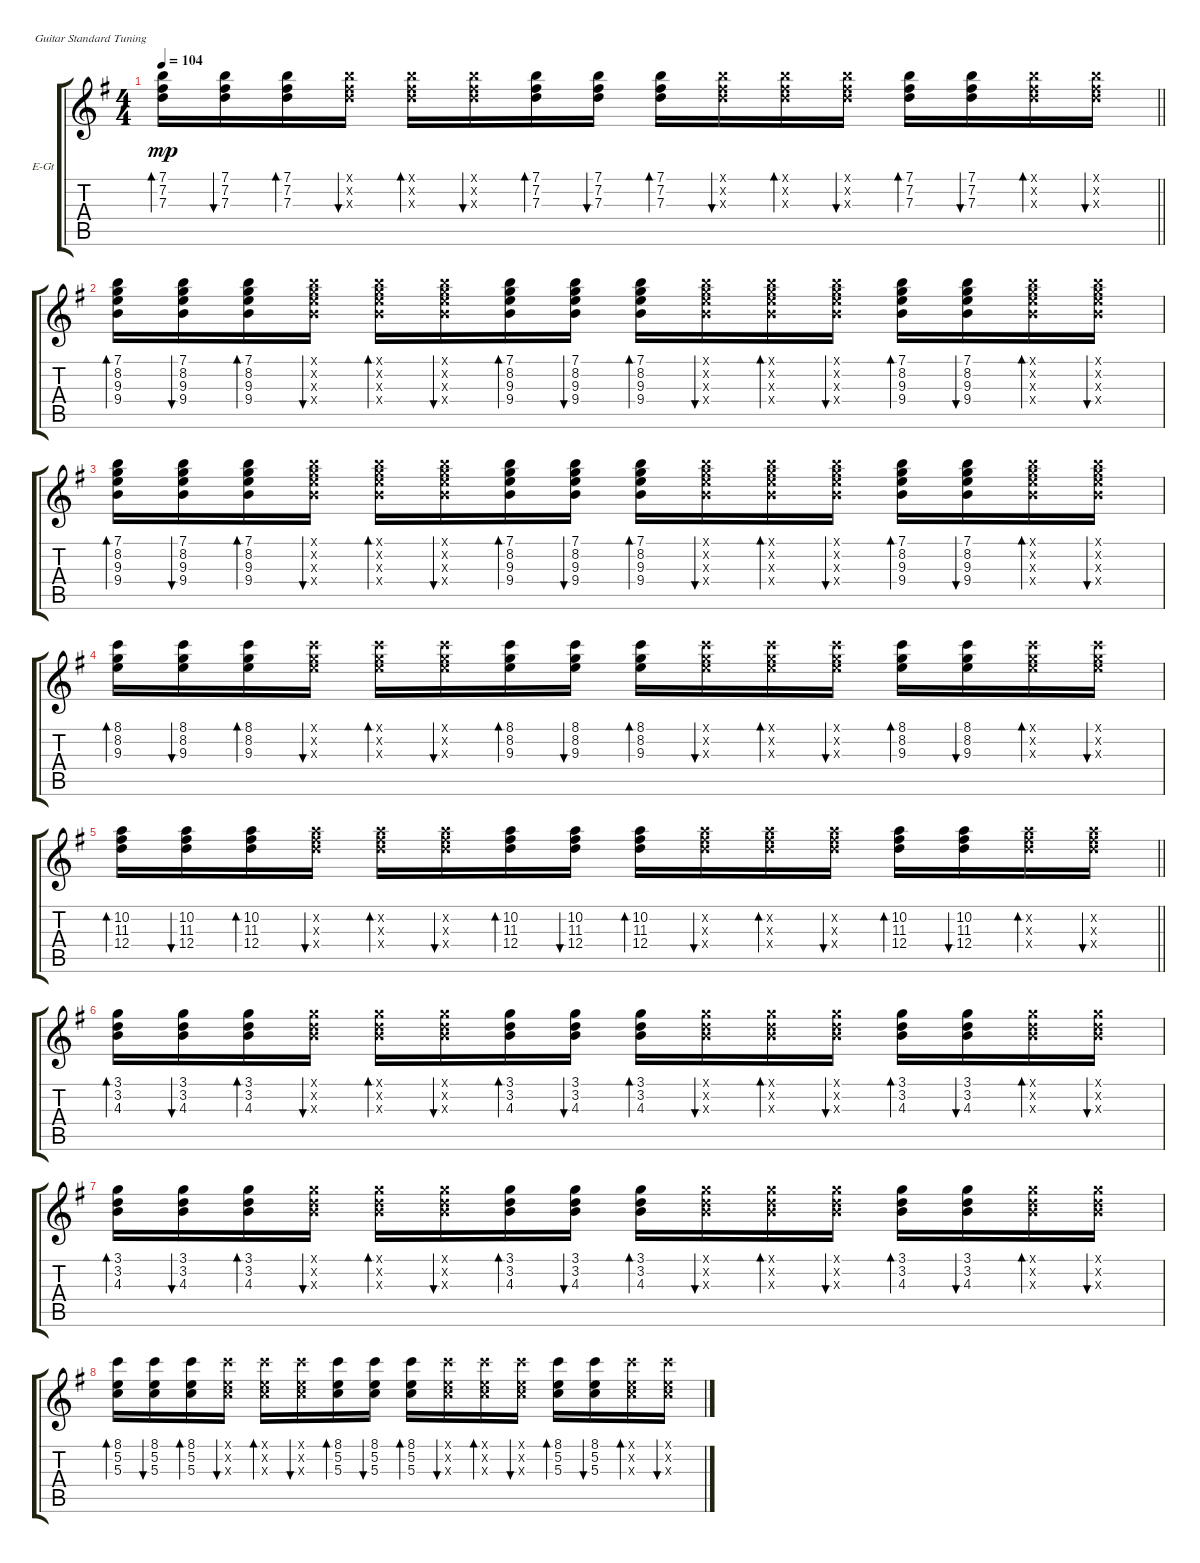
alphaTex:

\bracketExtendMode groupsimilarinstruments
\firstSystemTrackNameOrientation horizontal
\otherSystemsTrackNameOrientation horizontal
\track ("Guitar 2" "E-Gt") {instrument electricguitarclean}
\staff {score tabs}
\tuning (E4 B3 G3 D3 A2 E2)
\ts (4 4)
\tempo 104
\clef g2
\barLineRight lightlight
\ks eminor
(7.1 7.2 7.3).16{bd 30 dy mp} (7.1 7.2 7.3).16{bu 30} (7.1 7.2 7.3).16{bd 30} (7.1{x} 7.2{x} 7.3{x}).16{bu 30} (7.1{x} 7.2{x} 7.3{x}).16{bd 30} (7.1{x} 7.2{x} 7.3{x}).16{bu 30} (7.1 7.2 7.3).16{bd 30} (7.1 7.2 7.3).16{bu 30} (7.1 7.2 7.3).16{bd 30} (7.1{x} 7.2{x} 7.3{x}).16{bu 30} (7.1{x} 7.2{x} 7.3{x}).16{bd 30} (7.1{x} 7.2{x} 7.3{x}).16{bu 30} (7.1 7.2 7.3).16{bd 30} (7.1 7.2 7.3).16{bu 30} (7.1{x} 7.2{x} 7.3{x}).16{bd 30} (7.1{x} 7.2{x} 7.3{x}).16{bu 30} |
\section ("" "")
(7.1 8.2 9.3 9.4).16{bd 30} (7.1 8.2 9.3 9.4).16{bu 30} (7.1 8.2 9.3 9.4).16{bd 30} (7.1{x} 8.2{x} 9.3{x} 9.4{x}).16{bu 30} (7.1{x} 8.2{x} 9.3{x} 9.4{x}).16{bd 30} (7.1{x} 8.2{x} 9.3{x} 9.4{x}).16{bu 30} (7.1 8.2 9.3 9.4).16{bd 30} (7.1 8.2 9.3 9.4).16{bu 30} (7.1 8.2 9.3 9.4).16{bd 30} (7.1{x} 8.2{x} 9.3{x} 9.4{x}).16{bu 30} (7.1{x} 8.2{x} 9.3{x} 9.4{x}).16{bd 30} (7.1{x} 8.2{x} 9.3{x} 9.4{x}).16{bu 30} (7.1 8.2 9.3 9.4).16{bd 30} (7.1 8.2 9.3 9.4).16{bu 30} (7.1{x} 8.2{x} 9.3{x} 9.4{x}).16{bd 30} (7.1{x} 8.2{x} 9.3{x} 9.4{x}).16{bu 30} |
(7.1 8.2 9.3 9.4).16{bd 30} (7.1 8.2 9.3 9.4).16{bu 30} (7.1 8.2 9.3 9.4).16{bd 30} (7.1{x} 8.2{x} 9.3{x} 9.4{x}).16{bu 30} (7.1{x} 8.2{x} 9.3{x} 9.4{x}).16{bd 30} (7.1{x} 8.2{x} 9.3{x} 9.4{x}).16{bu 30} (7.1 8.2 9.3 9.4).16{bd 30} (7.1 8.2 9.3 9.4).16{bu 30} (7.1 8.2 9.3 9.4).16{bd 30} (7.1{x} 8.2{x} 9.3{x} 9.4{x}).16{bu 30} (7.1{x} 8.2{x} 9.3{x} 9.4{x}).16{bd 30} (7.1{x} 8.2{x} 9.3{x} 9.4{x}).16{bu 30} (7.1 8.2 9.3 9.4).16{bd 30} (7.1 8.2 9.3 9.4).16{bu 30} (7.1{x} 8.2{x} 9.3{x} 9.4{x}).16{bd 30} (7.1{x} 8.2{x} 9.3{x} 9.4{x}).16{bu 30} |
(8.1 8.2 9.3).16{bd 30} (8.1 8.2 9.3).16{bu 30} (8.1 8.2 9.3).16{bd 30} (8.1{x} 8.2{x} 9.3{x}).16{bu 30} (8.1{x} 8.2{x} 9.3{x}).16{bd 30} (8.1{x} 8.2{x} 9.3{x}).16{bu 30} (8.1 8.2 9.3).16{bd 30} (8.1 8.2 9.3).16{bu 30} (8.1 8.2 9.3).16{bd 30} (8.1{x} 8.2{x} 9.3{x}).16{bu 30} (8.1{x} 8.2{x} 9.3{x}).16{bd 30} (8.1{x} 8.2{x} 9.3{x}).16{bu 30} (8.1 8.2 9.3).16{bd 30} (8.1 8.2 9.3).16{bu 30} (8.1{x} 8.2{x} 9.3{x}).16{bd 30} (8.1{x} 8.2{x} 9.3{x}).16{bu 30} |
\barLineRight lightlight
(10.2 11.3 12.4).16{bd 30} (10.2 11.3 12.4).16{bu 30} (10.2 11.3 12.4).16{bd 30} (10.2{x} 11.3{x} 12.4{x}).16{bu 30} (10.2{x} 11.3{x} 12.4{x}).16{bd 30} (10.2{x} 11.3{x} 12.4{x}).16{bu 30} (10.2 11.3 12.4).16{bd 30} (10.2 11.3 12.4).16{bu 30} (10.2 11.3 12.4).16{bd 30} (10.2{x} 11.3{x} 12.4{x}).16{bu 30} (10.2{x} 11.3{x} 12.4{x}).16{bd 30} (10.2{x} 11.3{x} 12.4{x}).16{bu 30} (10.2 11.3 12.4).16{bd 30} (10.2 11.3 12.4).16{bu 30} (10.2{x} 11.3{x} 12.4{x}).16{bd 30} (10.2{x} 11.3{x} 12.4{x}).16{bu 30} |
\section ("" "")
(3.1 3.2 4.3).16{bd 30} (3.1 3.2 4.3).16{bu 30} (3.1 3.2 4.3).16{bd 30} (3.1{x} 3.2{x} 4.3{x}).16{bu 30} (3.1{x} 3.2{x} 4.3{x}).16{bd 30} (3.1{x} 3.2{x} 4.3{x}).16{bu 30} (3.1 3.2 4.3).16{bd 30} (3.1 3.2 4.3).16{bu 30} (3.1 3.2 4.3).16{bd 30} (3.1{x} 3.2{x} 4.3{x}).16{bu 30} (3.1{x} 3.2{x} 4.3{x}).16{bd 30} (3.1{x} 3.2{x} 4.3{x}).16{bu 30} (3.1 3.2 4.3).16{bd 30} (3.1 3.2 4.3).16{bu 30} (3.1{x} 3.2{x} 4.3{x}).16{bd 30} (3.1{x} 3.2{x} 4.3{x}).16{bu 30} |
(3.1 3.2 4.3).16{bd 30} (3.1 3.2 4.3).16{bu 30} (3.1 3.2 4.3).16{bd 30} (3.1{x} 3.2{x} 4.3{x}).16{bu 30} (3.1{x} 3.2{x} 4.3{x}).16{bd 30} (3.1{x} 3.2{x} 4.3{x}).16{bu 30} (3.1 3.2 4.3).16{bd 30} (3.1 3.2 4.3).16{bu 30} (3.1 3.2 4.3).16{bd 30} (3.1{x} 3.2{x} 4.3{x}).16{bu 30} (3.1{x} 3.2{x} 4.3{x}).16{bd 30} (3.1{x} 3.2{x} 4.3{x}).16{bu 30} (3.1 3.2 4.3).16{bd 30} (3.1 3.2 4.3).16{bu 30} (3.1{x} 3.2{x} 4.3{x}).16{bd 30} (3.1{x} 3.2{x} 4.3{x}).16{bu 30} |
(8.1 5.2 5.3).16{bd 30} (8.1 5.2 5.3).16{bu 30} (8.1 5.2 5.3).16{bd 30} (8.1{x} 5.2{x} 5.3{x}).16{bu 30} (8.1{x} 5.2{x} 5.3{x}).16{bd 30} (8.1{x} 5.2{x} 5.3{x}).16{bu 30} (8.1 5.2 5.3).16{bd 30} (8.1 5.2 5.3).16{bu 30} (8.1 5.2 5.3).16{bd 30} (8.1{x} 5.2{x} 5.3{x}).16{bu 30} (8.1{x} 5.2{x} 5.3{x}).16{bd 30} (8.1{x} 5.2{x} 5.3{x}).16{bu 30} (8.1 5.2 5.3).16{bd 30} (8.1 5.2 5.3).16{bu 30} (8.1{x} 5.2{x} 5.3{x}).16{bd 30} (8.1{x} 5.2{x} 5.3{x}).16{bu 30}
